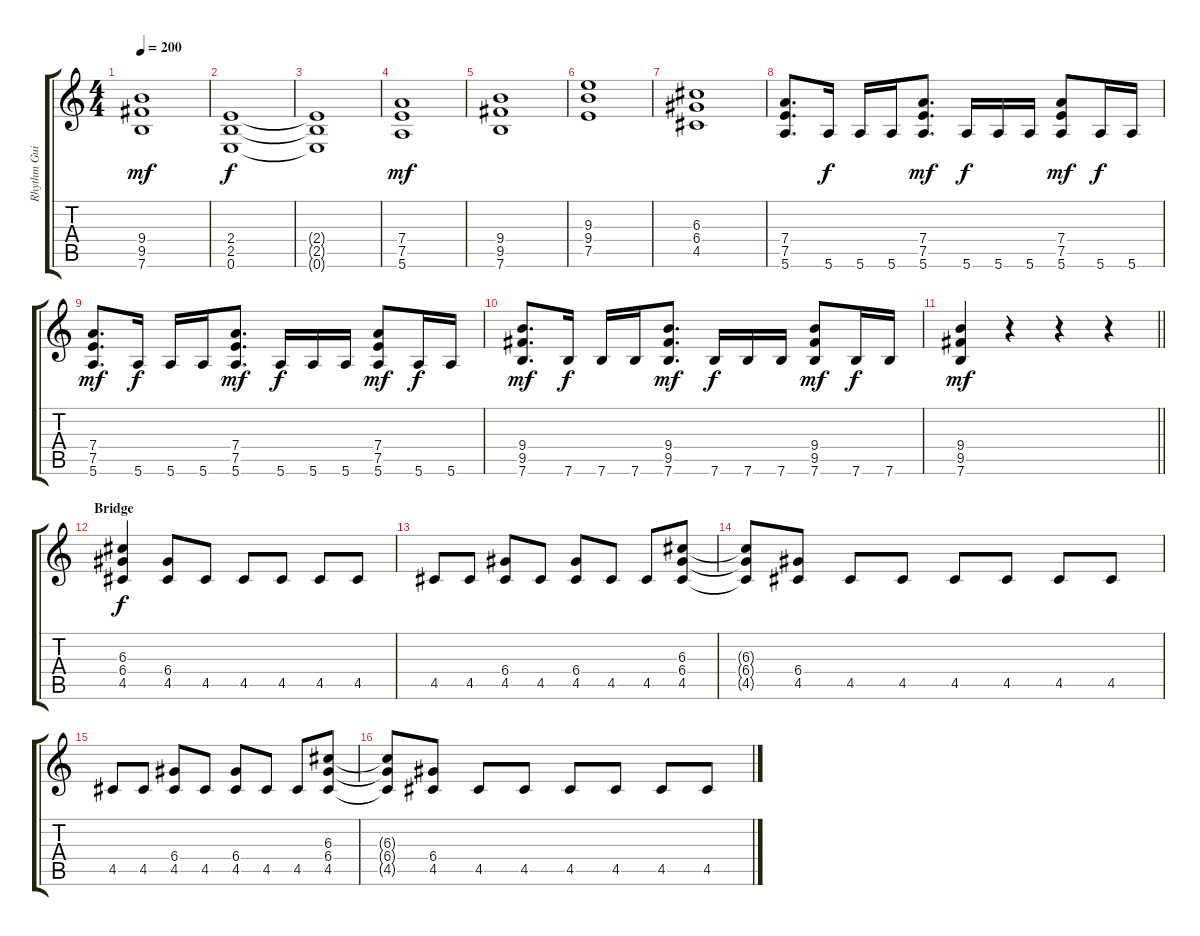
\track ("Rhythm Guitar" "Rhythm Gui") {instrument distortionguitar}
\staff {score tabs}
\tuning (E4 B3 G3 D3 A2 E2) {hide}
\ts (4 4)
\tempo 200
\clef g2
\ks c
(9.4 9.5 7.6).1{dy mf} |
(2.4 2.5 0.6).1{dy f} |
(2.4{t} 2.5{t} 0.6{t}).1 |
(7.4 7.5 5.6).1{dy mf} |
(9.4 9.5 7.6).1 |
(9.3 9.4 7.5).1 |
(6.3 6.4 4.5).1 |
(7.4 7.5 5.6).8{d} 5.6.16{dy f} 5.6.16 5.6.16 (7.4 7.5 5.6).8{d dy mf} 5.6.16{dy f} 5.6.16 5.6.16 (7.4 7.5 5.6).8{dy mf} 5.6.16{dy f} 5.6.16 |
(7.4 7.5 5.6).8{d dy mf} 5.6.16{dy f} 5.6.16 5.6.16 (7.4 7.5 5.6).8{d dy mf} 5.6.16{dy f} 5.6.16 5.6.16 (7.4 7.5 5.6).8{dy mf} 5.6.16{dy f} 5.6.16 |
(9.4 9.5 7.6).8{d dy mf} 7.6.16{dy f} 7.6.16 7.6.16 (9.4 9.5 7.6).8{d dy mf} 7.6.16{dy f} 7.6.16 7.6.16 (9.4 9.5 7.6).8{dy mf} 7.6.16{dy f} 7.6.16 |
\barLineRight lightlight
(9.4 9.5 7.6).4{dy mf} r.4 r.4 r.4 |
\section ("" "Bridge")
(6.3 6.4 4.5).4{dy f} (6.4 4.5).8 4.5.8 4.5.8 4.5.8 4.5.8 4.5.8 |
4.5.8 4.5.8 (6.4 4.5).8 4.5.8 (6.4 4.5).8 4.5.8 4.5.8 (6.3 6.4 4.5).8 |
(6.3{t} 6.4{t} 4.5{t}).8 (6.4 4.5).8 4.5.8 4.5.8 4.5.8 4.5.8 4.5.8 4.5.8 |
4.5.8 4.5.8 (6.4 4.5).8 4.5.8 (6.4 4.5).8 4.5.8 4.5.8 (6.3 6.4 4.5).8 |
(6.3{t} 6.4{t} 4.5{t}).8 (6.4 4.5).8 4.5.8 4.5.8 4.5.8 4.5.8 4.5.8 4.5.8
